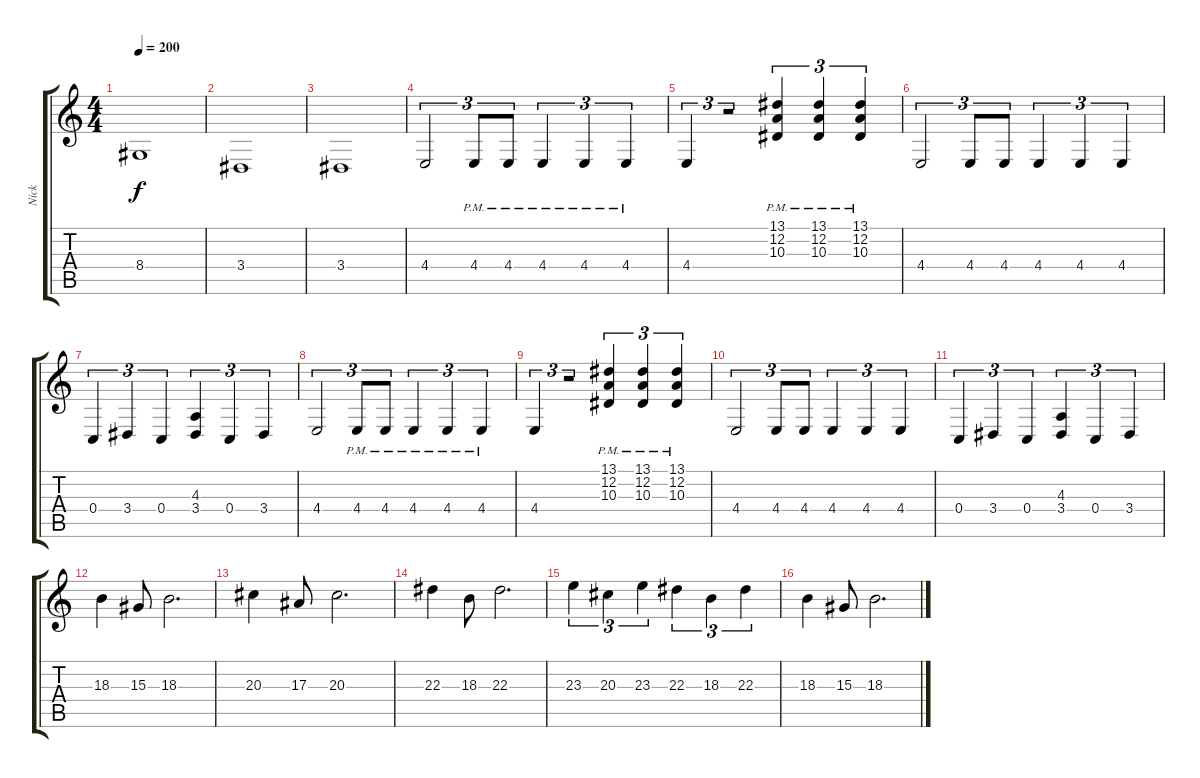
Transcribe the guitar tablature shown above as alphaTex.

\track ("Nick" "Nick") {instrument lead2sawtooth}
\staff {score tabs}
\tuning (D4 A3 F3 C3 G2 C2) {hide}
\ts (4 4)
\tempo 200
\clef g2
\ks c
8.4.1{dy f} |
3.4.1 |
3.4.1 |
4.4.2{tu (3 2)} 4.4{pm}.8{tu (3 2)} 4.4{pm}.8{tu (3 2)} 4.4{pm}.4{tu (3 2)} 4.4{pm}.4{tu (3 2)} 4.4{pm}.4{tu (3 2)} |
4.4.4{tu (3 2)} r.2{tu (3 2)} (13.1{pm} 12.2{pm} 10.3{pm}).4{tu (3 2)} (13.1{pm} 12.2{pm} 10.3{pm}).4{tu (3 2)} (13.1{pm} 12.2{pm} 10.3{pm}).4{tu (3 2)} |
4.4.2{tu (3 2)} 4.4.8{tu (3 2)} 4.4.8{tu (3 2)} 4.4.4{tu (3 2)} 4.4.4{tu (3 2)} 4.4.4{tu (3 2)} |
0.4.4{tu (3 2)} 3.4.4{tu (3 2)} 0.4.4{tu (3 2)} (4.3 3.4).4{tu (3 2)} 0.4.4{tu (3 2)} 3.4.4{tu (3 2)} |
4.4.2{tu (3 2)} 4.4{pm}.8{tu (3 2)} 4.4{pm}.8{tu (3 2)} 4.4{pm}.4{tu (3 2)} 4.4{pm}.4{tu (3 2)} 4.4{pm}.4{tu (3 2)} |
4.4.4{tu (3 2)} r.2{tu (3 2)} (13.1{pm} 12.2{pm} 10.3{pm}).4{tu (3 2)} (13.1{pm} 12.2{pm} 10.3{pm}).4{tu (3 2)} (13.1{pm} 12.2{pm} 10.3{pm}).4{tu (3 2)} |
4.4.2{tu (3 2)} 4.4.8{tu (3 2)} 4.4.8{tu (3 2)} 4.4.4{tu (3 2)} 4.4.4{tu (3 2)} 4.4.4{tu (3 2)} |
0.4.4{tu (3 2)} 3.4.4{tu (3 2)} 0.4.4{tu (3 2)} (4.3 3.4).4{tu (3 2)} 0.4.4{tu (3 2)} 3.4.4{tu (3 2)} |
18.3.4 15.3.8 18.3.2{d} |
20.3.4 17.3.8 20.3.2{d} |
22.3.4 18.3.8 22.3.2{d} |
23.3.4{tu (3 2)} 20.3.4{tu (3 2)} 23.3.4{tu (3 2)} 22.3.4{tu (3 2)} 18.3.4{tu (3 2)} 22.3.4{tu (3 2)} |
18.3.4 15.3.8 18.3.2{d}
